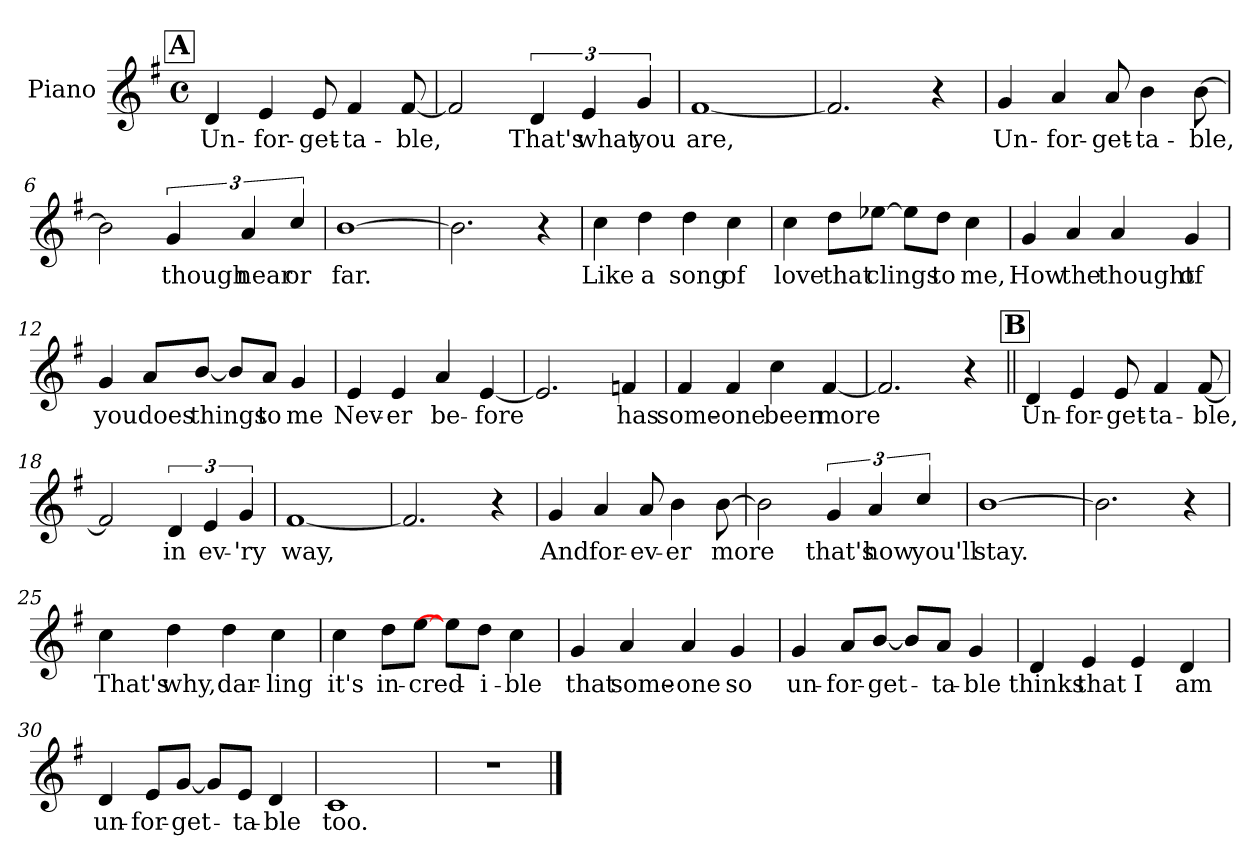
**kern	**text
*part1	*part1
*staff1	*staff1
*I"Piano	*
*I'Pno	*
*clefG2	*
*k[f#]	*
*G:	*
*M4/4	*
*met(c)	*
!!LO:REH:place=s1:a:t=A
=1	=1
4d/	Un-
4e/	-for-
8e/	-get-
4f#/	-ta-
[8f#/	-ble,
=2	=2
2f#/]	.
6d/	That's
6e/	what
6g/	you
=3	=3
[1f#	are,
=4	=4
2.f#/]	.
4r	.
!!LO:LB:g=z
=5	=5
4g/	Un-
4a/	-for-
8a/	-get-
4b\	-ta-
[8b\	-ble,
=6	=6
2b\]	.
6g/	though
6a/	near
6cc/	or
=7	=7
[1b	far.
=8	=8
2.b\]	.
4r	.
!!LO:LB:g=z
=9	=9
4cc\	Like
4dd\	a
4dd\	song
4cc\	of
=10	=10
4cc\	love
8dd\L	that
[8ee-X\J	clings
8ee-\L]	.
8dd\J	to
4cc\	me,
=11	=11
4g/	How
4a/	the
4a/	thought
4g/	of
=12	=12
4g/	you
8a/L	does
[8b/J	things
8b/L]	.
8a/J	to
4g/	me
!!LO:LB:g=z
=13	=13
4e/	Nev-
4e/	-er
4a/	be-
[4e/	-fore
=14	=14
2.e/]	.
4fn/	has
=15	=15
4f#/	some-
4f#/	-one
4cc\	been
[4f#/	more
=16	=16
2.f#/]	.
4r	.
!!LO:LB:g=z
!!LO:REH:place=s1:a:t=B
=17||	=17||
4d/	Un-
4e/	-for-
8e/	-get-
4f#/	-ta-
[8f#/	-ble,
=18	=18
2f#/]	.
6d/	in
6e/	ev-
6g/	-'ry
=19	=19
[1f#	way,
=20	=20
2.f#/]	.
4r	.
!!LO:LB:g=z
=21	=21
4g/	And
4a/	for-
8a/	-ev-
4b\	er
[8b\	more
=22	=22
2b\]	.
6g/	that's
6a/	how
6cc/	you'll
=23	=23
[1b	stay.
=24	=24
2.b\]	.
4r	.
!!LO:LB:g=z
=25	=25
4cc\	That's
4dd\	why,
4dd\	dar-
4cc\	-ling
=26	=26
4cc\	it's
8dd\L	in-
[8ee\J	cred-
8ee-\L]	.
8dd\J	-i-
4cc\	-ble
=27	=27
4g/	that
4a/	some-
4a/	-one
4g/	so
=28	=28
4g/	un-
8a/L	for-
[8b/J	-get-
8b/L]	.
8a/J	-ta-
4g/	-ble
!!LO:LB:g=z
=29	=29
4d/	thinks
4e/	that
4e/	I
4d/	am
=30	=30
4d/	un-
8e/L	-for-
[8g/J	-get-
8g/L]	.
8e/J	-ta-
4d/	-ble
=31	=31
1c	too.
=32	=32
1r	.
==	==
*-	*-
